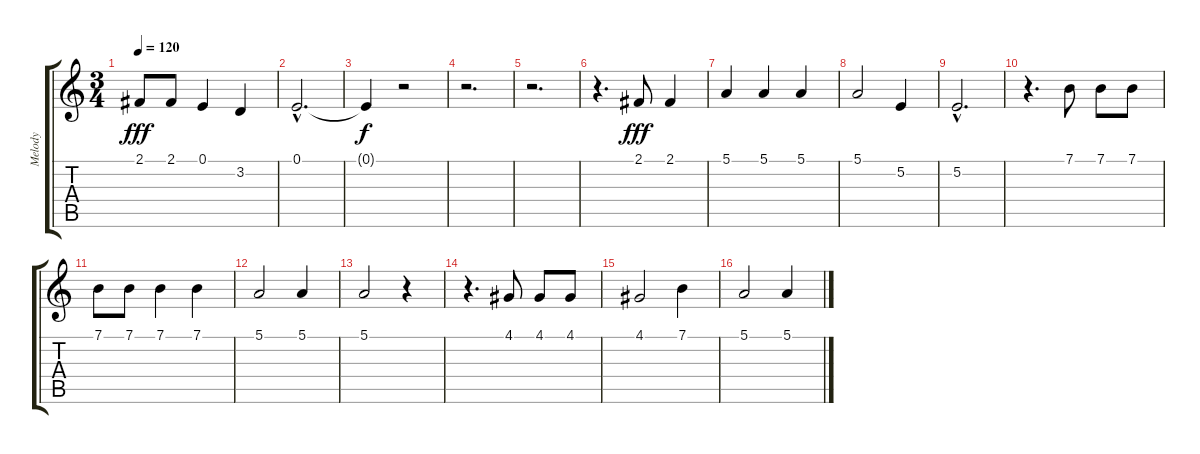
\track ("Melody" "Melody") {instrument harmonica}
\staff {score tabs}
\tuning (E4 B3 G3 D3 A2 E2) {hide}
\ts (3 4)
\tempo 120
\clef g2
\ks c
2.1.8{dy fff} 2.1.8 0.1.4 3.2.4 |
0.1{hac}.2{d} |
0.1{t}.4{dy f} r.2 |
r.2{d} |
r.2{d} |
r.4{d} 2.1.8{dy fff} 2.1.4 |
5.1.4 5.1.4 5.1.4 |
5.1.2 5.2.4 |
5.2{hac}.2{d} |
r.4{d} 7.1.8 7.1.8 7.1.8 |
7.1.8 7.1.8 7.1.4 7.1.4 |
5.1.2 5.1.4 |
5.1.2 r.4 |
r.4{d} 4.1.8 4.1.8 4.1.8 |
4.1.2 7.1.4 |
5.1.2 5.1.4
